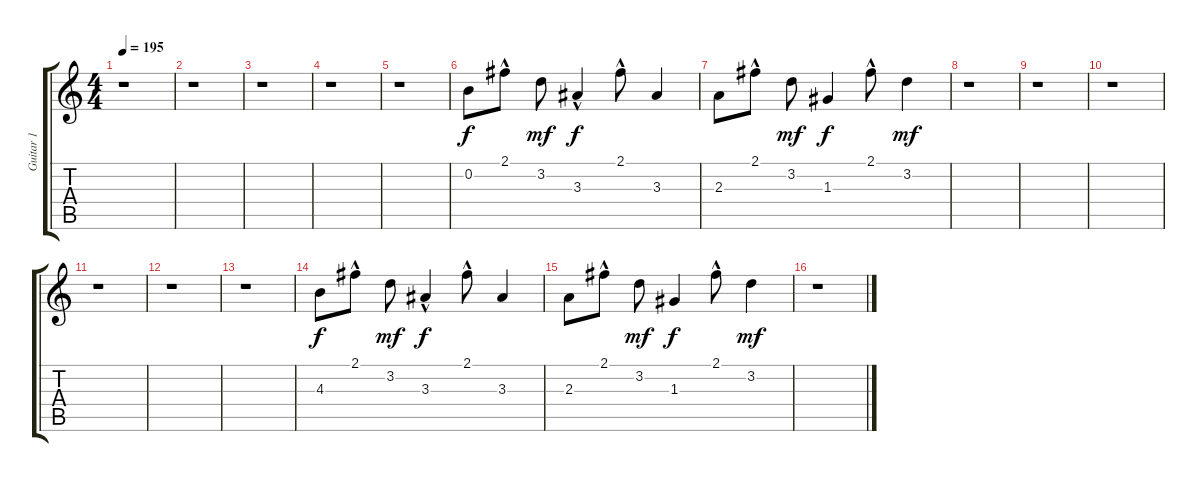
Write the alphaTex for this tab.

\track ("Guitar 1" "Guitar 1") {instrument acousticguitarsteel}
\staff {score tabs}
\tuning (E4 B3 G3 D3 A2 E2) {hide}
\ts (4 4)
\tempo 195
\clef g2
\ks c
r.1{dy mf} |
r.1 |
r.1 |
r.1 |
r.1 |
0.2.8{dy f} 2.1{hac}.8 3.2.8{dy mf} 3.3{hac}.4{dy f} 2.1{hac}.8 3.3.4 |
2.3.8 2.1{hac}.8 3.2.8{dy mf} 1.3.4{dy f} 2.1{hac}.8 3.2.4{dy mf} |
r.1 |
r.1 |
r.1 |
r.1 |
r.1 |
r.1 |
4.3.8{dy f} 2.1{hac}.8 3.2.8{dy mf} 3.3{hac}.4{dy f} 2.1{hac}.8 3.3.4 |
2.3.8 2.1{hac}.8 3.2.8{dy mf} 1.3.4{dy f} 2.1{hac}.8 3.2.4{dy mf} |
r.1
